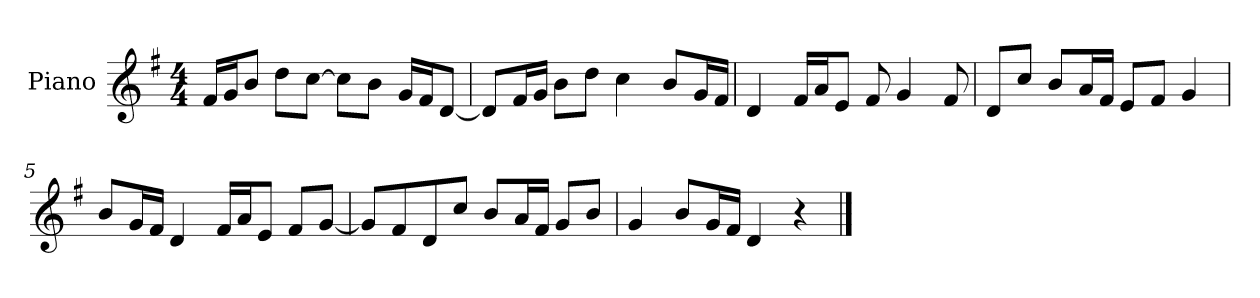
**kern
*part1
*staff1
*I"Piano
*I'P-no
*clefG2
*k[f#]
*M4/4
*MM90
=1
16f#/LL
16g/J
8b/J
8dd\L
[8cc\J
8cc\L]
8b\J
16g/LL
16f#/J
[8d/J
=2
8d/L]
16f#/L
16g/JJ
8b\L
8dd\J
4cc\
8b/L
16g/L
16f#/JJ
=3
4d/
16f#/LL
16a/J
8e/J
8f#/
4g/
8f#/
=4
8d/L
8cc/J
8b/L
16a/L
16f#/JJ
8e/L
8f#/J
4g/
!!LO:LB:g=z
=5
8b/L
16g/L
16f#/JJ
4d/
16f#/LL
16a/J
8e/J
8f#/L
[8g/J
=6
8g/L]
8f#/
8d/
8cc/J
8b/L
16a/L
16f#/JJ
8g/L
8b/J
=7
4g/
8b/L
16g/L
16f#/JJ
4d/
4r
==
*-
